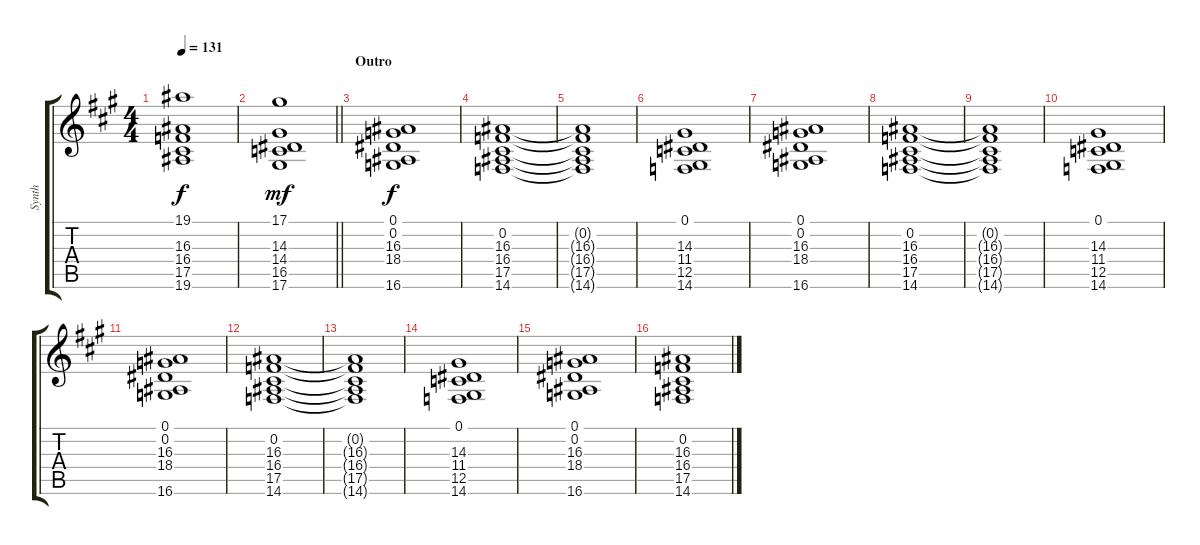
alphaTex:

\track ("Synth" "Synth") {instrument pad2warm}
\staff {score tabs}
\tuning (Eb4 Bb3 Gb3 Db3 Ab2 Eb2) {hide}
\ts (4 4)
\tempo 131
\clef g2
\ks a
(19.1{t} 16.3{t} 16.4{t} 17.5{t} 19.6{t}).1{dy f} |
\barLineRight lightlight
(17.1 14.3 14.4 16.5 17.6).1{dy mf} |
\section ("" "Outro")
(0.1 0.2 16.3 18.4 16.6).1{dy f} |
(0.2 16.3 16.4 17.5 14.6).1 |
(0.2{t} 16.3{t} 16.4{t} 17.5{t} 14.6{t}).1 |
(0.1 14.3 11.4 12.5 14.6).1 |
(0.1 0.2 16.3 18.4 16.6).1 |
(0.2 16.3 16.4 17.5 14.6).1 |
(0.2{t} 16.3{t} 16.4{t} 17.5{t} 14.6{t}).1 |
(0.1 14.3 11.4 12.5 14.6).1 |
(0.1 0.2 16.3 18.4 16.6).1 |
(0.2 16.3 16.4 17.5 14.6).1 |
(0.2{t} 16.3{t} 16.4{t} 17.5{t} 14.6{t}).1 |
(0.1 14.3 11.4 12.5 14.6).1 |
(0.1 0.2 16.3 18.4 16.6).1 |
(0.2 16.3 16.4 17.5 14.6).1
